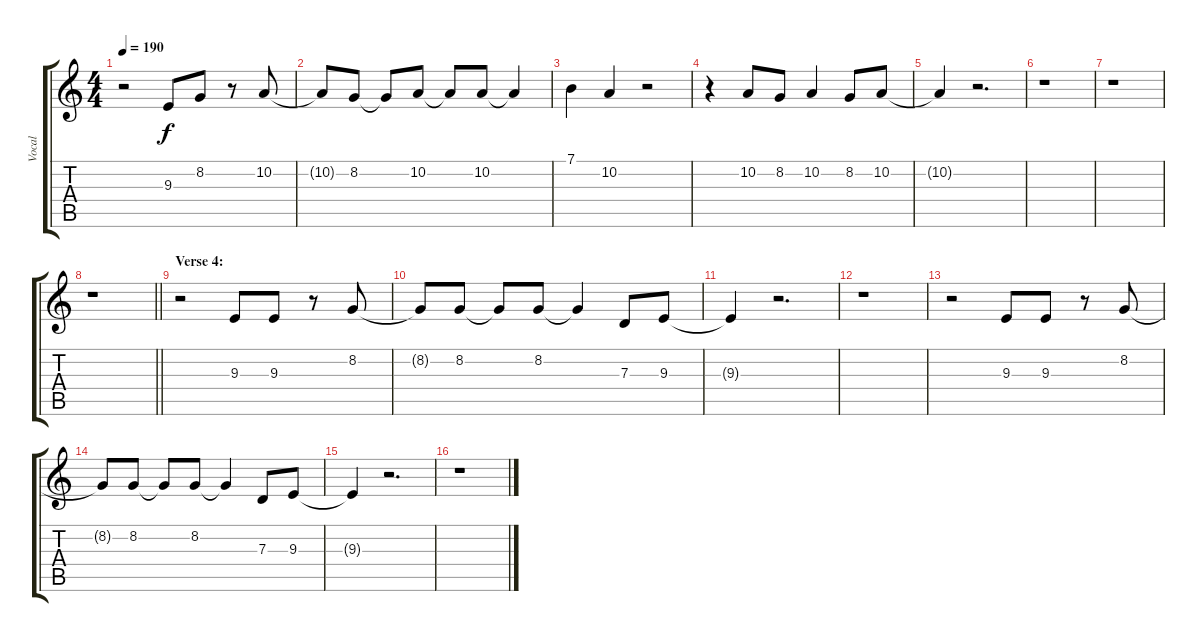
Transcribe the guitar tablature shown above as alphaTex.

\track ("Vocal" "Vocal") {instrument oboe}
\staff {score tabs}
\tuning (E4 B3 G3 D3 A2 E2) {hide}
\ts (4 4)
\tempo 190
\clef g2
\ks c
r.2{dy f} 9.3.8 8.2.8 r.8 10.2.8 |
10.2{t}.8 8.2.8 8.2{t}.8 10.2.8 10.2{t}.8 10.2.8 10.2{t}.4 |
7.1.4 10.2.4 r.2 |
r.4 10.2.8 8.2.8 10.2.4 8.2.8 10.2.8 |
10.2{t}.4 r.2{d} |
r.1 |
r.1 |
\barLineRight lightlight
r.1 |
\section ("" "Verse 4:")
r.2 9.3.8 9.3.8 r.8 8.2.8 |
8.2{t}.8 8.2.8 8.2{t}.8 8.2.8 8.2{t}.4 7.3.8 9.3.8 |
9.3{t}.4 r.2{d} |
r.1 |
r.2 9.3.8 9.3.8 r.8 8.2.8 |
8.2{t}.8 8.2.8 8.2{t}.8 8.2.8 8.2{t}.4 7.3.8 9.3.8 |
9.3{t}.4 r.2{d} |
r.1
